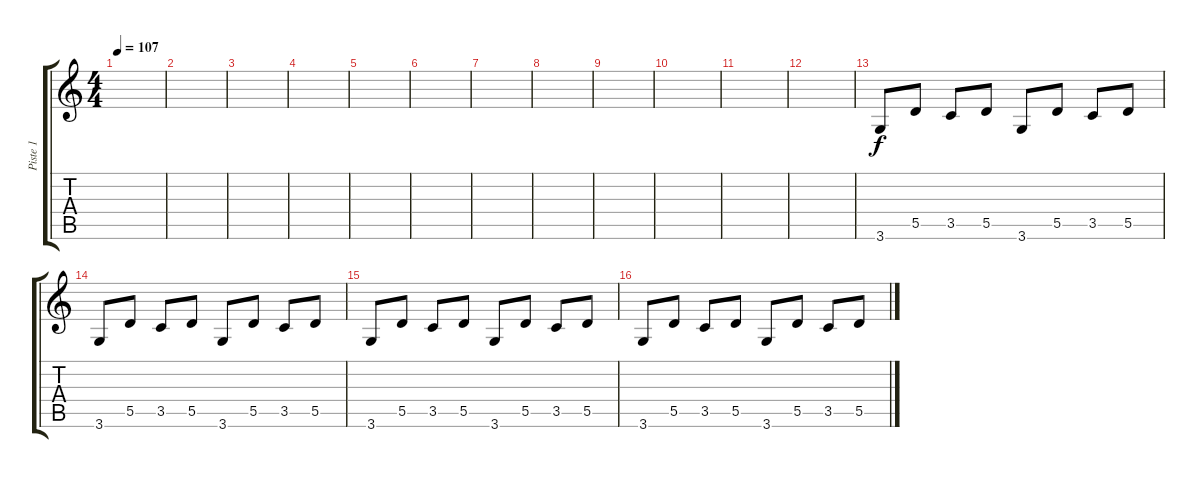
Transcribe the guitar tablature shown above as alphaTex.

\track ("Piste 1" "Piste 1") {instrument banjo}
\staff {score tabs}
\tuning (E4 B3 G3 D3 A2 E2) {hide}
\displaytranspose 12
\ts (4 4)
\tempo 107
\clef g2
\ks c
|
|
|
|
|
|
|
|
|
|
|
|
3.6.8 5.5.8 3.5.8 5.5.8 3.6.8 5.5.8 3.5.8 5.5.8 |
3.6.8 5.5.8 3.5.8 5.5.8 3.6.8 5.5.8 3.5.8 5.5.8 |
3.6.8 5.5.8 3.5.8 5.5.8 3.6.8 5.5.8 3.5.8 5.5.8 |
3.6.8 5.5.8 3.5.8 5.5.8 3.6.8 5.5.8 3.5.8 5.5.8
